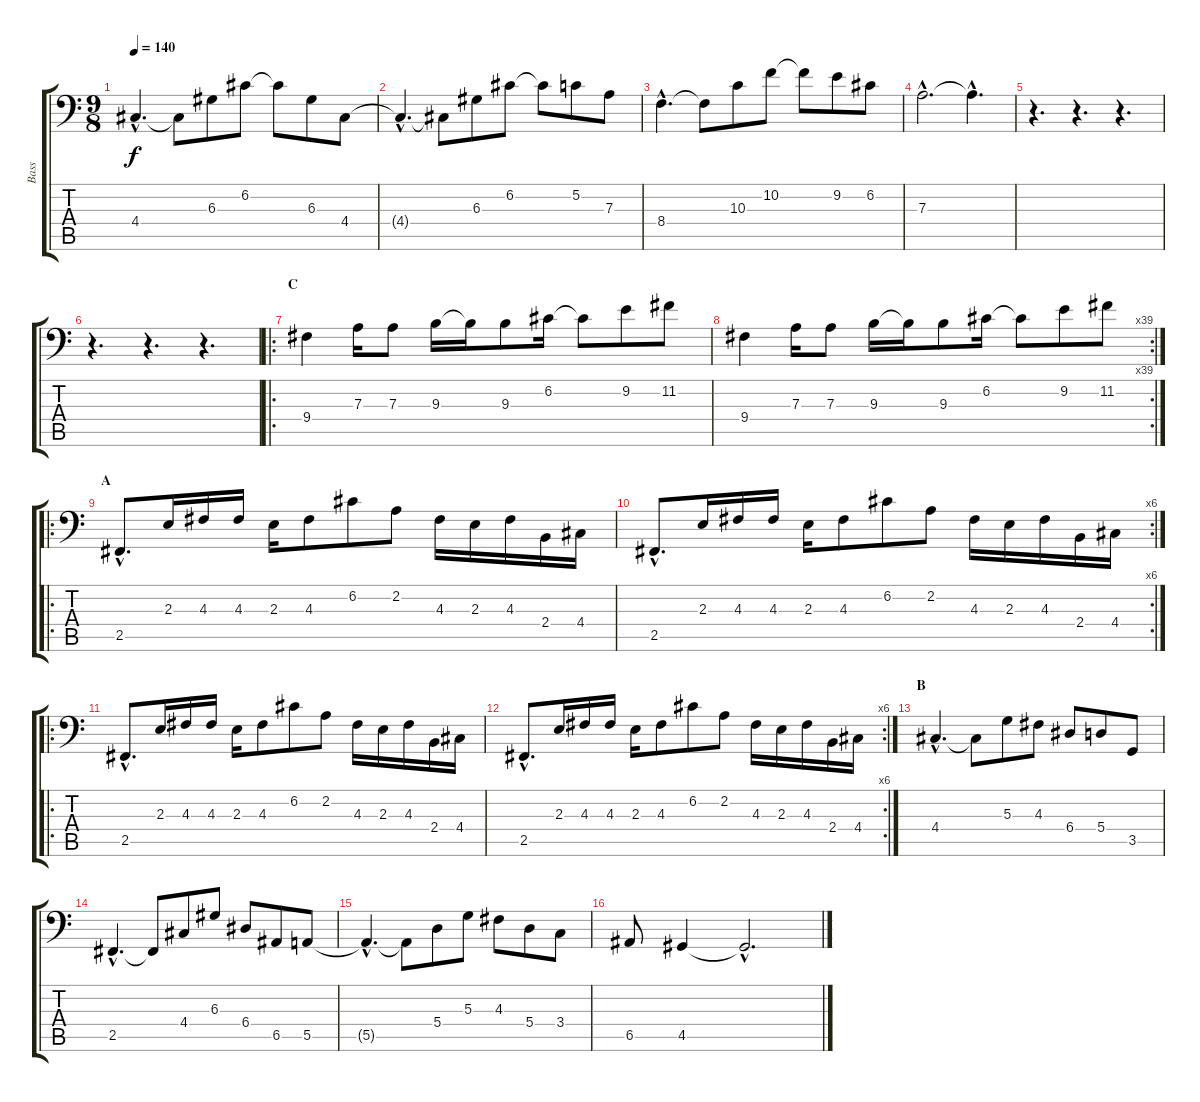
\track ("Bass" "Bass") {instrument electricbasspick}
\staff {score tabs}
\tuning (C3 G2 D2 A1 E1 B0) {hide}
\ts (9 8)
\tempo 140
\clef f4
\ks c
4.4{hac}.4{d dy f} 4.4{t}.8 6.3.8 6.2.8 6.2{t}.8 6.3.8 4.4.8 |
4.4{hac t}.4{d} 4.4{t}.8 6.3.8 6.2.8 6.2{t}.8 5.2.8 7.3.8 |
8.4{hac}.4{d} 8.4{t}.8 10.3.8 10.2.8 10.2{t}.8 9.2.8 6.2.8 |
7.3{hac}.2{d} 7.3{hac t}.4{d} |
r.4{d} r.4{d} r.4{d} |
r.4{d} r.4{d} r.4{d} |
\ro
\section ("" "C")
9.4.4 7.3.16 7.3.8 9.3.16 9.3{t}.16 9.3.8 6.2.16 6.2{t}.8 9.2.8 11.2.8 |
\rc 39
9.4.4 7.3.16 7.3.8 9.3.16 9.3{t}.16 9.3.8 6.2.16 6.2{t}.8 9.2.8 11.2.8 |
\ro
\section ("" "A")
2.5{hac}.8{d} 2.3.16 4.3.16 4.3.16 2.3.16 4.3.8 6.2.8 2.2.8 4.3.16 2.3.16 4.3.16 2.4.16 4.4.16 |
\rc 6
2.5{hac}.8{d} 2.3.16 4.3.16 4.3.16 2.3.16 4.3.8 6.2.8 2.2.8 4.3.16 2.3.16 4.3.16 2.4.16 4.4.16 |
\ro
2.5{hac}.8{d} 2.3.16 4.3.16 4.3.16 2.3.16 4.3.8 6.2.8 2.2.8 4.3.16 2.3.16 4.3.16 2.4.16 4.4.16 |
\rc 6
2.5{hac}.8{d} 2.3.16 4.3.16 4.3.16 2.3.16 4.3.8 6.2.8 2.2.8 4.3.16 2.3.16 4.3.16 2.4.16 4.4.16 |
\section ("" "B")
4.4{hac}.4{d} 4.4{t}.8 5.3.8 4.3.8 6.4.8 5.4.8 3.5.8 |
2.5{hac}.4{d} 2.5{t}.8 4.4.8 6.3.8 6.4.8 6.5.8 5.5.8 |
5.5{hac t}.4{d} 5.5{t}.8 5.4.8 5.3.8 4.3.8 5.4.8 3.4.8 |
6.5.8 4.5.4 4.5{hac t}.2{d}
